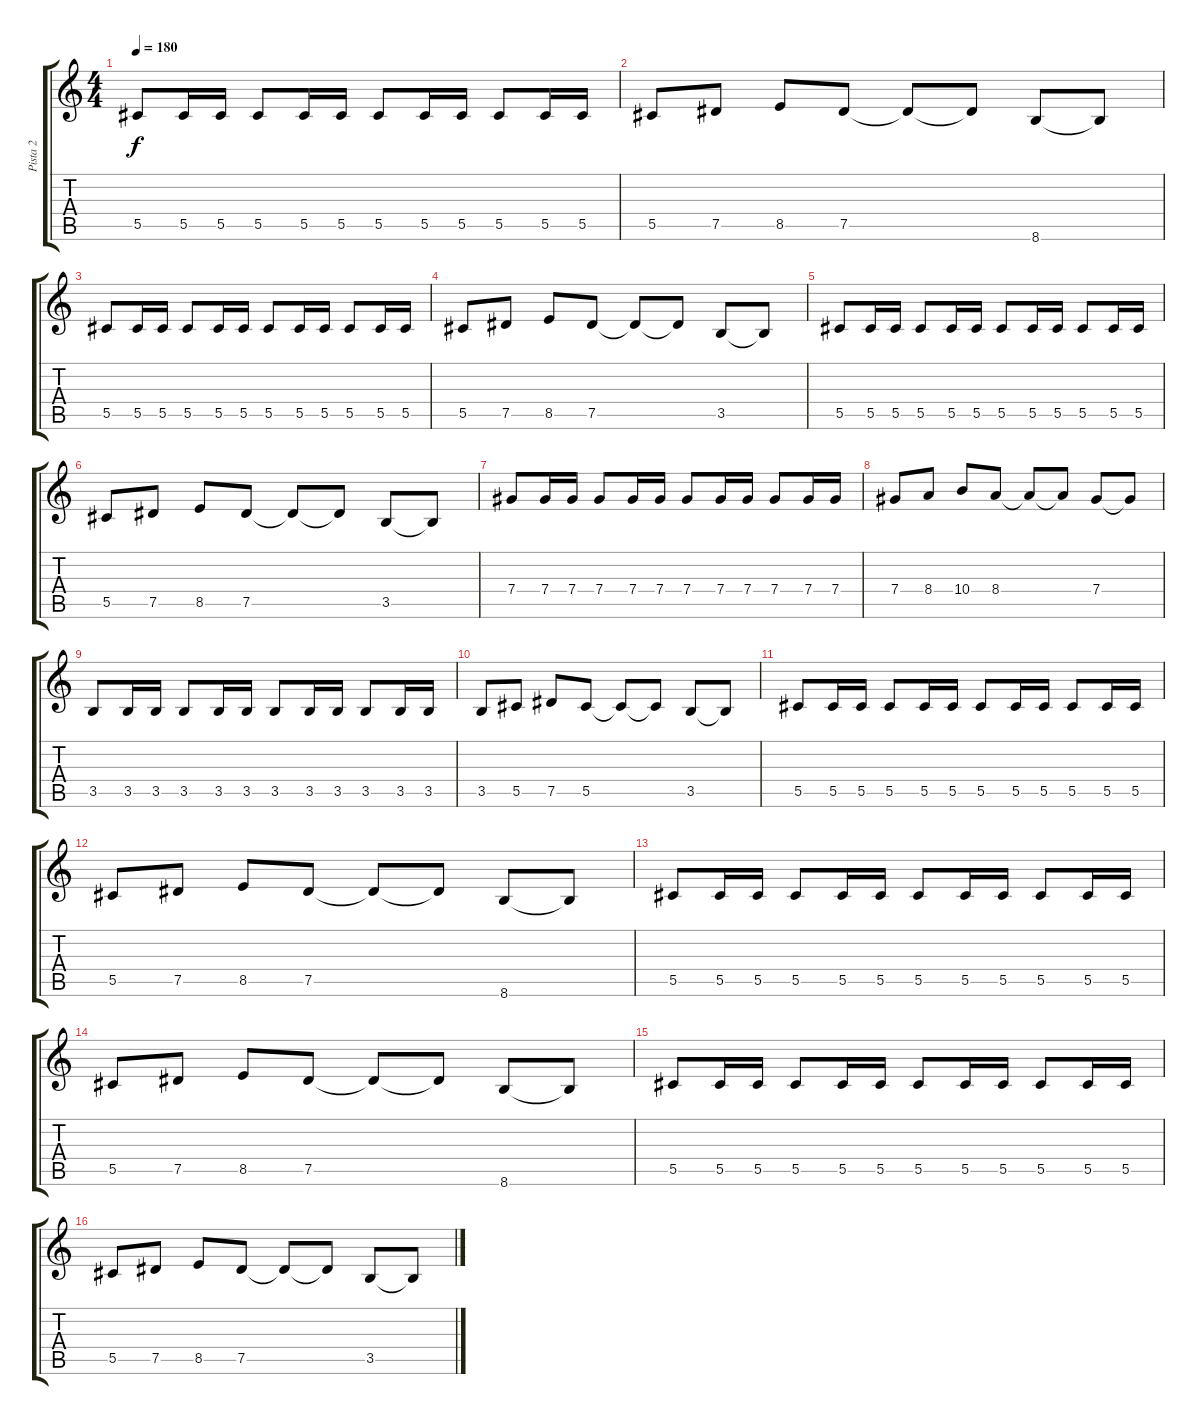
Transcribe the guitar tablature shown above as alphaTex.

\track ("Pista 2" "Pista 2") {instrument distortionguitar}
\staff {score tabs}
\tuning (Eb4 Bb3 Gb3 Db3 Ab2 Eb2) {hide}
\ts (4 4)
\tempo 180
\clef g2
\ks c
5.5.8{dy f} 5.5.16 5.5.16 5.5.8 5.5.16 5.5.16 5.5.8 5.5.16 5.5.16 5.5.8 5.5.16 5.5.16 |
5.5.8 7.5.8 8.5.8 7.5.8 7.5{t}.8 7.5{t}.8 8.6.8 8.6{t}.8 |
5.5.8 5.5.16 5.5.16 5.5.8 5.5.16 5.5.16 5.5.8 5.5.16 5.5.16 5.5.8 5.5.16 5.5.16 |
5.5.8 7.5.8 8.5.8 7.5.8 7.5{t}.8 7.5{t}.8 3.5.8 3.5{t}.8 |
5.5.8 5.5.16 5.5.16 5.5.8 5.5.16 5.5.16 5.5.8 5.5.16 5.5.16 5.5.8 5.5.16 5.5.16 |
5.5.8 7.5.8 8.5.8 7.5.8 7.5{t}.8 7.5{t}.8 3.5.8 3.5{t}.8 |
7.4.8 7.4.16 7.4.16 7.4.8 7.4.16 7.4.16 7.4.8 7.4.16 7.4.16 7.4.8 7.4.16 7.4.16 |
7.4.8 8.4.8 10.4.8 8.4.8 8.4{t}.8 8.4{t}.8 7.4.8 7.4{t}.8 |
3.5.8 3.5.16 3.5.16 3.5.8 3.5.16 3.5.16 3.5.8 3.5.16 3.5.16 3.5.8 3.5.16 3.5.16 |
3.5.8 5.5.8 7.5.8 5.5.8 5.5{t}.8 5.5{t}.8 3.5.8 3.5{t}.8 |
5.5.8 5.5.16 5.5.16 5.5.8 5.5.16 5.5.16 5.5.8 5.5.16 5.5.16 5.5.8 5.5.16 5.5.16 |
5.5.8 7.5.8 8.5.8 7.5.8 7.5{t}.8 7.5{t}.8 8.6.8 8.6{t}.8 |
5.5.8 5.5.16 5.5.16 5.5.8 5.5.16 5.5.16 5.5.8 5.5.16 5.5.16 5.5.8 5.5.16 5.5.16 |
5.5.8 7.5.8 8.5.8 7.5.8 7.5{t}.8 7.5{t}.8 8.6.8 8.6{t}.8 |
5.5.8 5.5.16 5.5.16 5.5.8 5.5.16 5.5.16 5.5.8 5.5.16 5.5.16 5.5.8 5.5.16 5.5.16 |
5.5.8 7.5.8 8.5.8 7.5.8 7.5{t}.8 7.5{t}.8 3.5.8 3.5{t}.8
